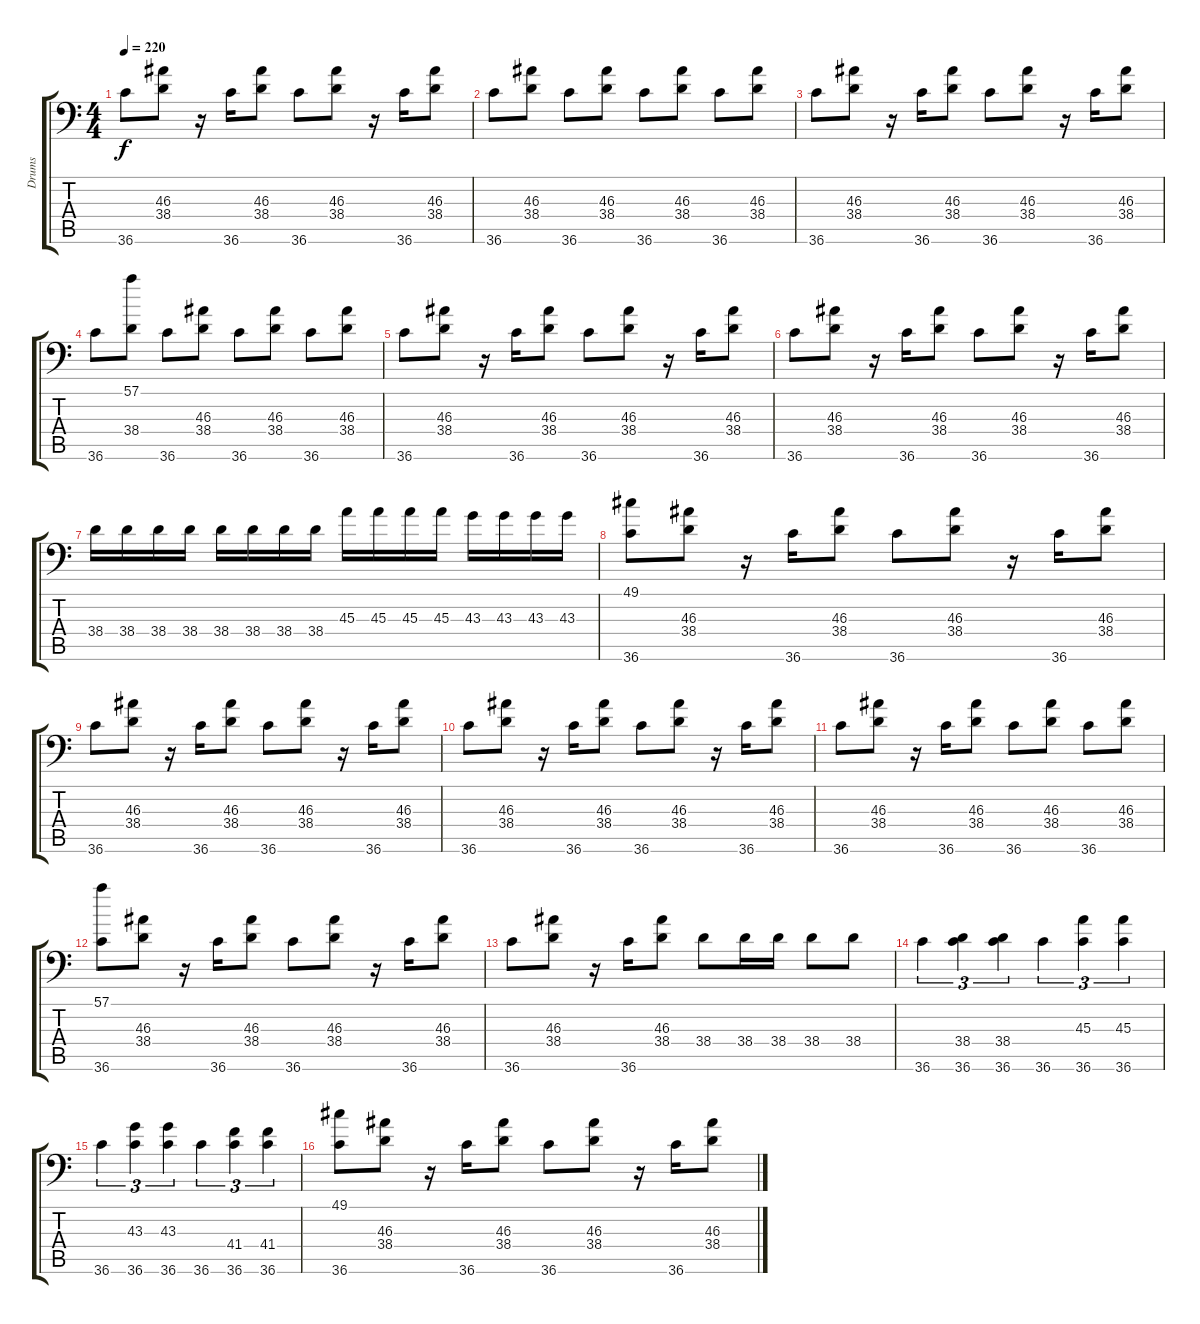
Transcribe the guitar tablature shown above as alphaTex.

\track ("Drums" "Drums") {instrument acousticgrandpiano}
\staff {score tabs}
\tuning (C-1 C-1 C-1 C-1 C-1 C-1) {hide}
\ts (4 4)
\tempo 220
\clef f4
\ks c
36.6.8{dy f} (46.3 38.4).8 r.16 36.6.16 (46.3 38.4).8 36.6.8 (46.3 38.4).8 r.16 36.6.16 (46.3 38.4).8 |
36.6.8 (46.3 38.4).8 36.6.8 (46.3 38.4).8 36.6.8 (46.3 38.4).8 36.6.8 (46.3 38.4).8 |
36.6.8 (46.3 38.4).8 r.16 36.6.16 (46.3 38.4).8 36.6.8 (46.3 38.4).8 r.16 36.6.16 (46.3 38.4).8 |
36.6.8 (57.1 38.4).8 36.6.8 (46.3 38.4).8 36.6.8 (46.3 38.4).8 36.6.8 (46.3 38.4).8 |
36.6.8 (46.3 38.4).8 r.16 36.6.16 (46.3 38.4).8 36.6.8 (46.3 38.4).8 r.16 36.6.16 (46.3 38.4).8 |
36.6.8 (46.3 38.4).8 r.16 36.6.16 (46.3 38.4).8 36.6.8 (46.3 38.4).8 r.16 36.6.16 (46.3 38.4).8 |
38.4.16 38.4.16 38.4.16 38.4.16 38.4.16 38.4.16 38.4.16 38.4.16 45.3.16 45.3.16 45.3.16 45.3.16 43.3.16 43.3.16 43.3.16 43.3.16 |
(49.1 36.6).8 (46.3 38.4).8 r.16 36.6.16 (46.3 38.4).8 36.6.8 (46.3 38.4).8 r.16 36.6.16 (46.3 38.4).8 |
36.6.8 (46.3 38.4).8 r.16 36.6.16 (46.3 38.4).8 36.6.8 (46.3 38.4).8 r.16 36.6.16 (46.3 38.4).8 |
36.6.8 (46.3 38.4).8 r.16 36.6.16 (46.3 38.4).8 36.6.8 (46.3 38.4).8 r.16 36.6.16 (46.3 38.4).8 |
36.6.8 (46.3 38.4).8 r.16 36.6.16 (46.3 38.4).8 36.6.8 (46.3 38.4).8 36.6.8 (46.3 38.4).8 |
(57.1 36.6).8 (46.3 38.4).8 r.16 36.6.16 (46.3 38.4).8 36.6.8 (46.3 38.4).8 r.16 36.6.16 (46.3 38.4).8 |
36.6.8 (46.3 38.4).8 r.16 36.6.16 (46.3 38.4).8 38.4.8 38.4.16 38.4.16 38.4.8 38.4.8 |
36.6.4{tu (3 2)} (38.4 36.6).4{tu (3 2)} (38.4 36.6).4{tu (3 2)} 36.6.4{tu (3 2)} (45.3 36.6).4{tu (3 2)} (45.3 36.6).4{tu (3 2)} |
36.6.4{tu (3 2)} (43.3 36.6).4{tu (3 2)} (43.3 36.6).4{tu (3 2)} 36.6.4{tu (3 2)} (41.4 36.6).4{tu (3 2)} (41.4 36.6).4{tu (3 2)} |
(49.1 36.6).8 (46.3 38.4).8 r.16 36.6.16 (46.3 38.4).8 36.6.8 (46.3 38.4).8 r.16 36.6.16 (46.3 38.4).8
